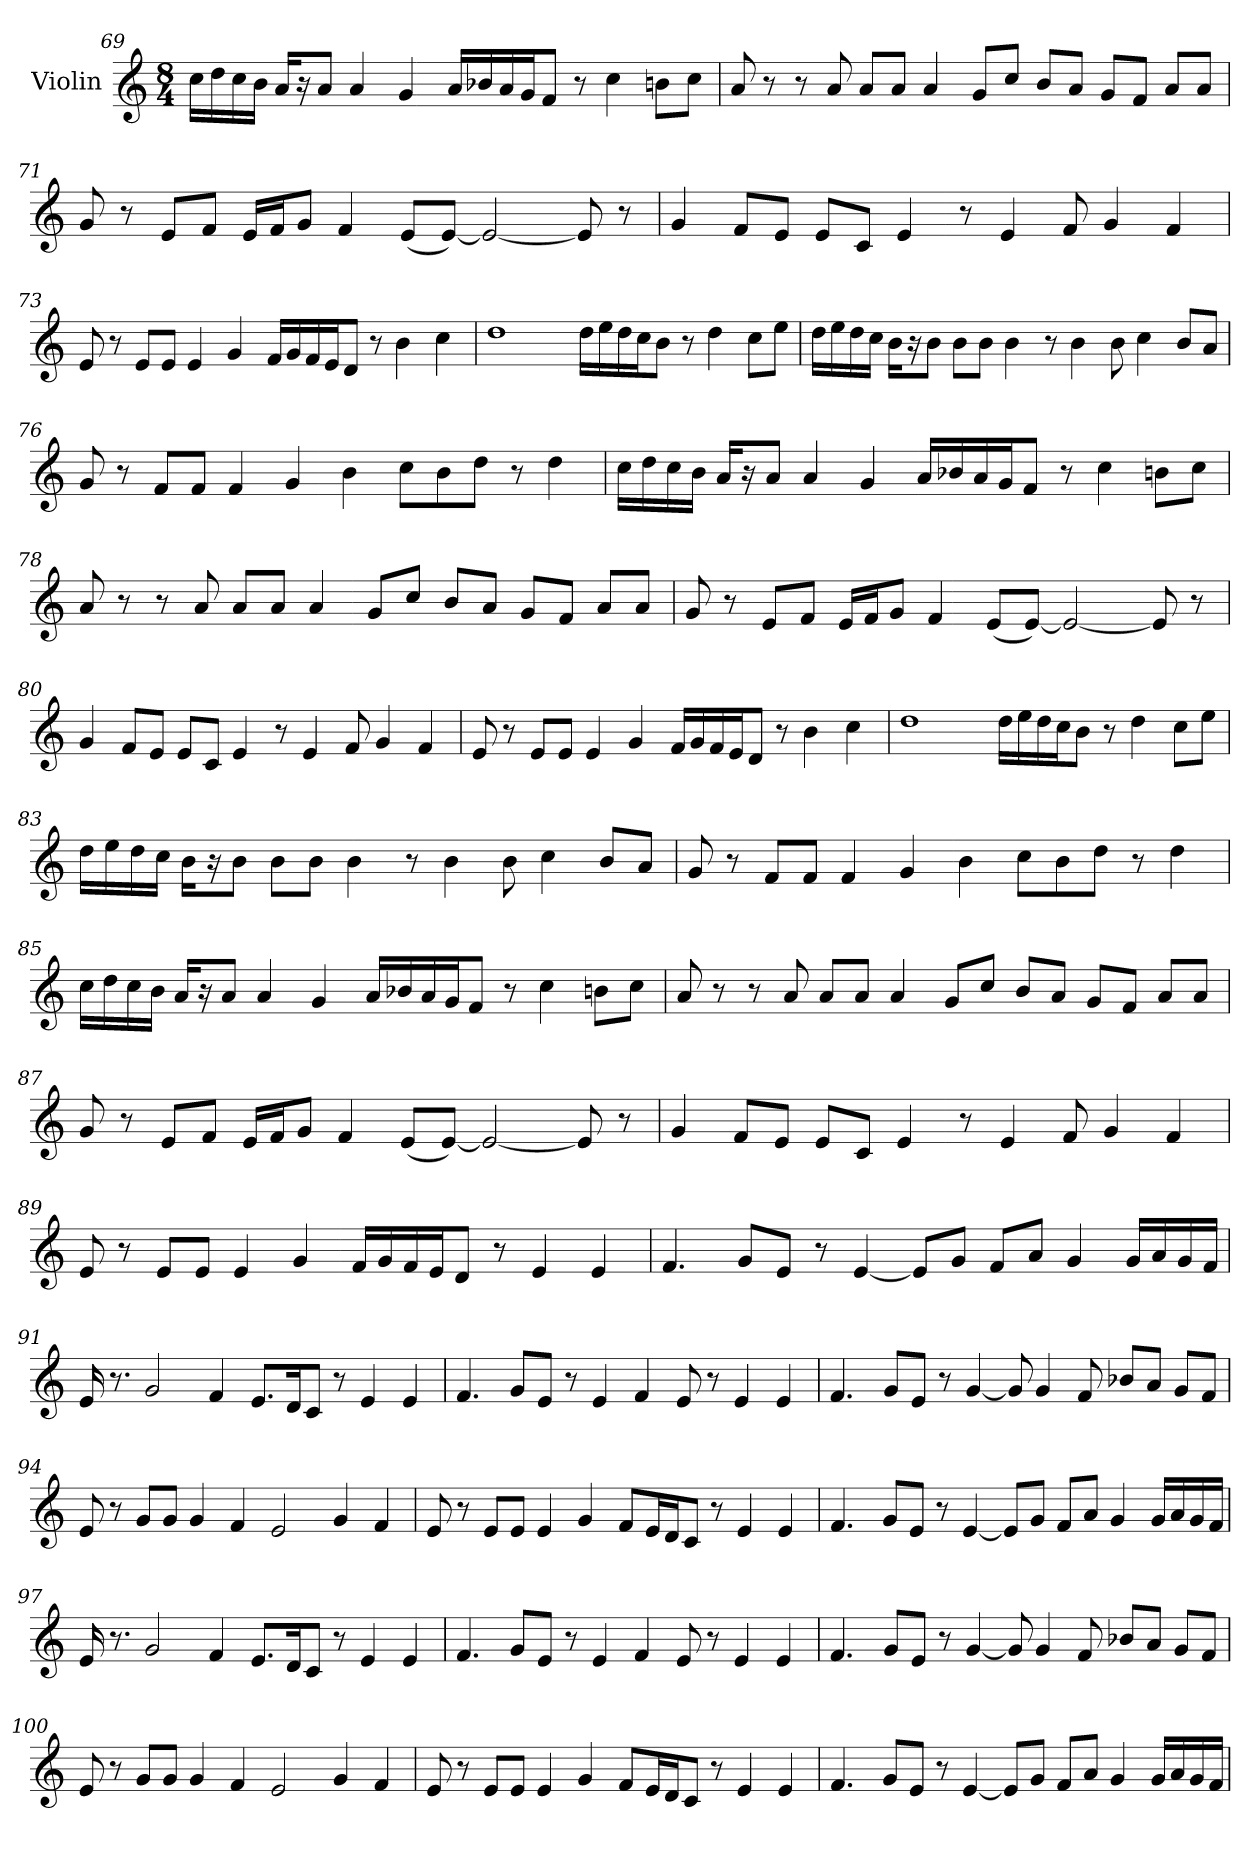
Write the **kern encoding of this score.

**kern
*part1
*staff1
*I"Violin
*clefG2
*k[]
*M8/4
=69
16cc\LL
16dd\
16cc\
16b\JJ
16a/KL
16r
8a/J
4a/
4g/
16a/LL
16b-X/
16a/
16g/J
8f/J
8r
4cc\
8bn\L
8cc\J
!!LO:LB:g=z
=70
8a/
8r
8r
8a/
8a/L
8a/J
4a/
8g/L
8cc/J
8b/L
8a/J
8g/L
8f/J
8a/L
8a/J
=71
8g/
8r
8e/L
8f/J
16e/LL
16f/J
8g/J
4f/
(<8e/L
[8e/J)
2e/_
8e/]
8r
!!LO:LB:g=z
=72
4g/
8f/L
8e/J
8e/L
8c/J
4e/
8r
4e/
8f/
4g/
4f/
=73
8e/
8r
8e/L
8e/J
4e/
4g/
16f/LL
16g/
16f/
16e/J
8d/J
8r
4b\
4cc\
!!LO:LB:g=z
=74
1dd
16dd\LL
16ee\
16dd\
16cc\J
8b\J
8r
4dd\
8cc\L
8ee\J
=75
16dd\LL
16ee\
16dd\
16cc\JJ
16b\KL
16r
8b\J
8b\L
8b\J
4b\
8r
4b\
8b\
4cc\
8b/L
8a/J
!!LO:LB:g=z
=76
8g/
8r
8f/L
8f/J
4f/
4g/
4b\
8cc\L
8b\
8dd\J
8r
4dd\
=77
16cc\LL
16dd\
16cc\
16b\JJ
16a/KL
16r
8a/J
4a/
4g/
16a/LL
16b-X/
16a/
16g/J
8f/J
8r
4cc\
8bn\L
8cc\J
!!LO:LB:g=z
=78
8a/
8r
8r
8a/
8a/L
8a/J
4a/
8g/L
8cc/J
8b/L
8a/J
8g/L
8f/J
8a/L
8a/J
=79
8g/
8r
8e/L
8f/J
16e/LL
16f/J
8g/J
4f/
(<8e/L
[8e/J)
2e/_
8e/]
8r
!!LO:LB:g=z
=80
4g/
8f/L
8e/J
8e/L
8c/J
4e/
8r
4e/
8f/
4g/
4f/
=81
8e/
8r
8e/L
8e/J
4e/
4g/
16f/LL
16g/
16f/
16e/J
8d/J
8r
4b\
4cc\
!!LO:PB:g=z
=82
1dd
16dd\LL
16ee\
16dd\
16cc\J
8b\J
8r
4dd\
8cc\L
8ee\J
=83
16dd\LL
16ee\
16dd\
16cc\JJ
16b\KL
16r
8b\J
8b\L
8b\J
4b\
8r
4b\
8b\
4cc\
8b/L
8a/J
!!LO:LB:g=z
=84
8g/
8r
8f/L
8f/J
4f/
4g/
4b\
8cc\L
8b\
8dd\J
8r
4dd\
=85
16cc\LL
16dd\
16cc\
16b\JJ
16a/KL
16r
8a/J
4a/
4g/
16a/LL
16b-X/
16a/
16g/J
8f/J
8r
4cc\
8bn\L
8cc\J
!!LO:LB:g=z
=86
8a/
8r
8r
8a/
8a/L
8a/J
4a/
8g/L
8cc/J
8b/L
8a/J
8g/L
8f/J
8a/L
8a/J
=87
8g/
8r
8e/L
8f/J
16e/LL
16f/J
8g/J
4f/
(<8e/L
[8e/J)
2e/_
8e/]
8r
!!LO:LB:g=z
=88
4g/
8f/L
8e/J
8e/L
8c/J
4e/
8r
4e/
8f/
4g/
4f/
=89
8e/
8r
8e/L
8e/J
4e/
4g/
16f/LL
16g/
16f/
16e/J
8d/J
8r
4e/
4e/
!!LO:LB:g=z
=90
4.f/
8g/L
8e/J
8r
[4e/
8e/L]
8g/J
8f/L
8a/J
4g/
16g/LL
16a/
16g/
16f/JJ
=91
16e/
8.r
2g/
4f/
8.e/L
16d/K
8c/J
8r
4e/
4e/
!!LO:LB:g=z
=92
4.f/
8g/L
8e/J
8r
4e/
4f/
8e/
8r
4e/
4e/
=93
4.f/
8g/L
8e/J
8r
[4g/
8g/]
4g/
8f/
8b-X/L
8a/J
8g/L
8f/J
!!LO:LB:g=z
=94
8e/
8r
8g/L
8g/J
4g/
4f/
2e/
4g/
4f/
=95
8e/
8r
8e/L
8e/J
4e/
4g/
8f/L
16e/L
16d/J
8c/J
8r
4e/
4e/
!!LO:LB:g=z
=96
4.f/
8g/L
8e/J
8r
[4e/
8e/L]
8g/J
8f/L
8a/J
4g/
16g/LL
16a/
16g/
16f/JJ
=97
16e/
8.r
2g/
4f/
8.e/L
16d/K
8c/J
8r
4e/
4e/
!!LO:PB:g=z
=98
4.f/
8g/L
8e/J
8r
4e/
4f/
8e/
8r
4e/
4e/
=99
4.f/
8g/L
8e/J
8r
[4g/
8g/]
4g/
8f/
8b-X/L
8a/J
8g/L
8f/J
!!LO:LB:g=z
=100
8e/
8r
8g/L
8g/J
4g/
4f/
2e/
4g/
4f/
=101
8e/
8r
8e/L
8e/J
4e/
4g/
8f/L
16e/L
16d/J
8c/J
8r
4e/
4e/
!!LO:LB:g=z
=102
4.f/
8g/L
8e/J
8r
[4e/
8e/L]
8g/J
8f/L
8a/J
4g/
16g/LL
16a/
16g/
16f/JJ
=
*-
